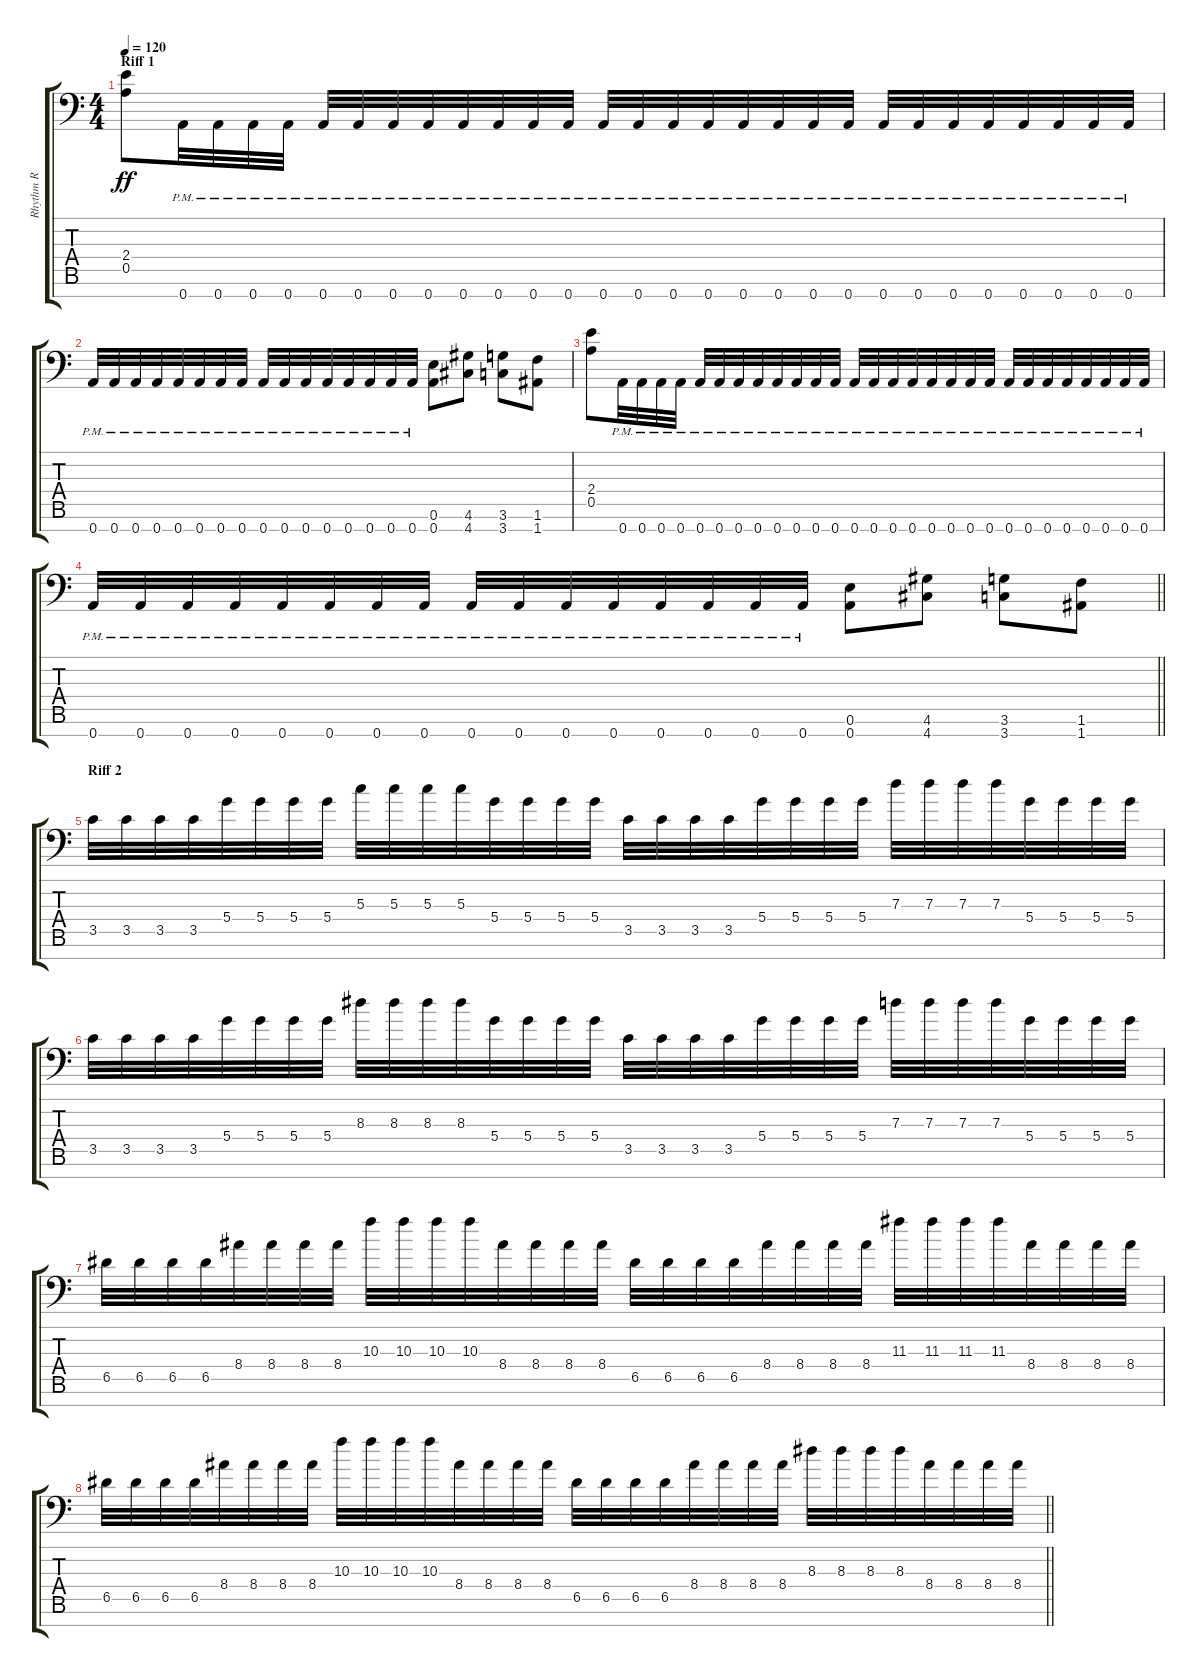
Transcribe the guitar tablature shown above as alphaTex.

\track ("Rhythm R" "Rhythm R") {instrument overdrivenguitar}
\staff {score tabs}
\tuning (E4 B3 G3 D3 A2 E2 A1) {hide}
\ts (4 4)
\section ("" "Riff 1")
\tempo 120
\clef f4
\ks c
(2.4 0.5).8{dy ff} 0.7{pm}.32 0.7{pm}.32 0.7{pm}.32 0.7{pm}.32 0.7{pm}.32 0.7{pm}.32 0.7{pm}.32 0.7{pm}.32 0.7{pm}.32 0.7{pm}.32 0.7{pm}.32 0.7{pm}.32 0.7{pm}.32 0.7{pm}.32 0.7{pm}.32 0.7{pm}.32 0.7{pm}.32 0.7{pm}.32 0.7{pm}.32 0.7{pm}.32 0.7{pm}.32 0.7{pm}.32 0.7{pm}.32 0.7{pm}.32 0.7{pm}.32 0.7{pm}.32 0.7{pm}.32 0.7{pm}.32 |
0.7{pm}.32 0.7{pm}.32 0.7{pm}.32 0.7{pm}.32 0.7{pm}.32 0.7{pm}.32 0.7{pm}.32 0.7{pm}.32 0.7{pm}.32 0.7{pm}.32 0.7{pm}.32 0.7{pm}.32 0.7{pm}.32 0.7{pm}.32 0.7{pm}.32 0.7{pm}.32 (0.6 0.7).8 (4.6 4.7).8 (3.6 3.7).8 (1.6 1.7).8 |
(2.4 0.5).8 0.7{pm}.32 0.7{pm}.32 0.7{pm}.32 0.7{pm}.32 0.7{pm}.32 0.7{pm}.32 0.7{pm}.32 0.7{pm}.32 0.7{pm}.32 0.7{pm}.32 0.7{pm}.32 0.7{pm}.32 0.7{pm}.32 0.7{pm}.32 0.7{pm}.32 0.7{pm}.32 0.7{pm}.32 0.7{pm}.32 0.7{pm}.32 0.7{pm}.32 0.7{pm}.32 0.7{pm}.32 0.7{pm}.32 0.7{pm}.32 0.7{pm}.32 0.7{pm}.32 0.7{pm}.32 0.7{pm}.32 |
\barLineRight lightlight
0.7{pm}.32 0.7{pm}.32 0.7{pm}.32 0.7{pm}.32 0.7{pm}.32 0.7{pm}.32 0.7{pm}.32 0.7{pm}.32 0.7{pm}.32 0.7{pm}.32 0.7{pm}.32 0.7{pm}.32 0.7{pm}.32 0.7{pm}.32 0.7{pm}.32 0.7{pm}.32 (0.6 0.7).8 (4.6 4.7).8 (3.6 3.7).8 (1.6 1.7).8 |
\section ("" "Riff 2")
3.5.32 3.5.32 3.5.32 3.5.32 5.4.32 5.4.32 5.4.32 5.4.32 5.3.32 5.3.32 5.3.32 5.3.32 5.4.32 5.4.32 5.4.32 5.4.32 3.5.32 3.5.32 3.5.32 3.5.32 5.4.32 5.4.32 5.4.32 5.4.32 7.3.32 7.3.32 7.3.32 7.3.32 5.4.32 5.4.32 5.4.32 5.4.32 |
3.5.32 3.5.32 3.5.32 3.5.32 5.4.32 5.4.32 5.4.32 5.4.32 8.3.32 8.3.32 8.3.32 8.3.32 5.4.32 5.4.32 5.4.32 5.4.32 3.5.32 3.5.32 3.5.32 3.5.32 5.4.32 5.4.32 5.4.32 5.4.32 7.3.32 7.3.32 7.3.32 7.3.32 5.4.32 5.4.32 5.4.32 5.4.32 |
6.5.32 6.5.32 6.5.32 6.5.32 8.4.32 8.4.32 8.4.32 8.4.32 10.3.32 10.3.32 10.3.32 10.3.32 8.4.32 8.4.32 8.4.32 8.4.32 6.5.32 6.5.32 6.5.32 6.5.32 8.4.32 8.4.32 8.4.32 8.4.32 11.3.32 11.3.32 11.3.32 11.3.32 8.4.32 8.4.32 8.4.32 8.4.32 |
\barLineRight lightlight
6.5.32 6.5.32 6.5.32 6.5.32 8.4.32 8.4.32 8.4.32 8.4.32 10.3.32 10.3.32 10.3.32 10.3.32 8.4.32 8.4.32 8.4.32 8.4.32 6.5.32 6.5.32 6.5.32 6.5.32 8.4.32 8.4.32 8.4.32 8.4.32 8.3.32 8.3.32 8.3.32 8.3.32 8.4.32 8.4.32 8.4.32 8.4.32
